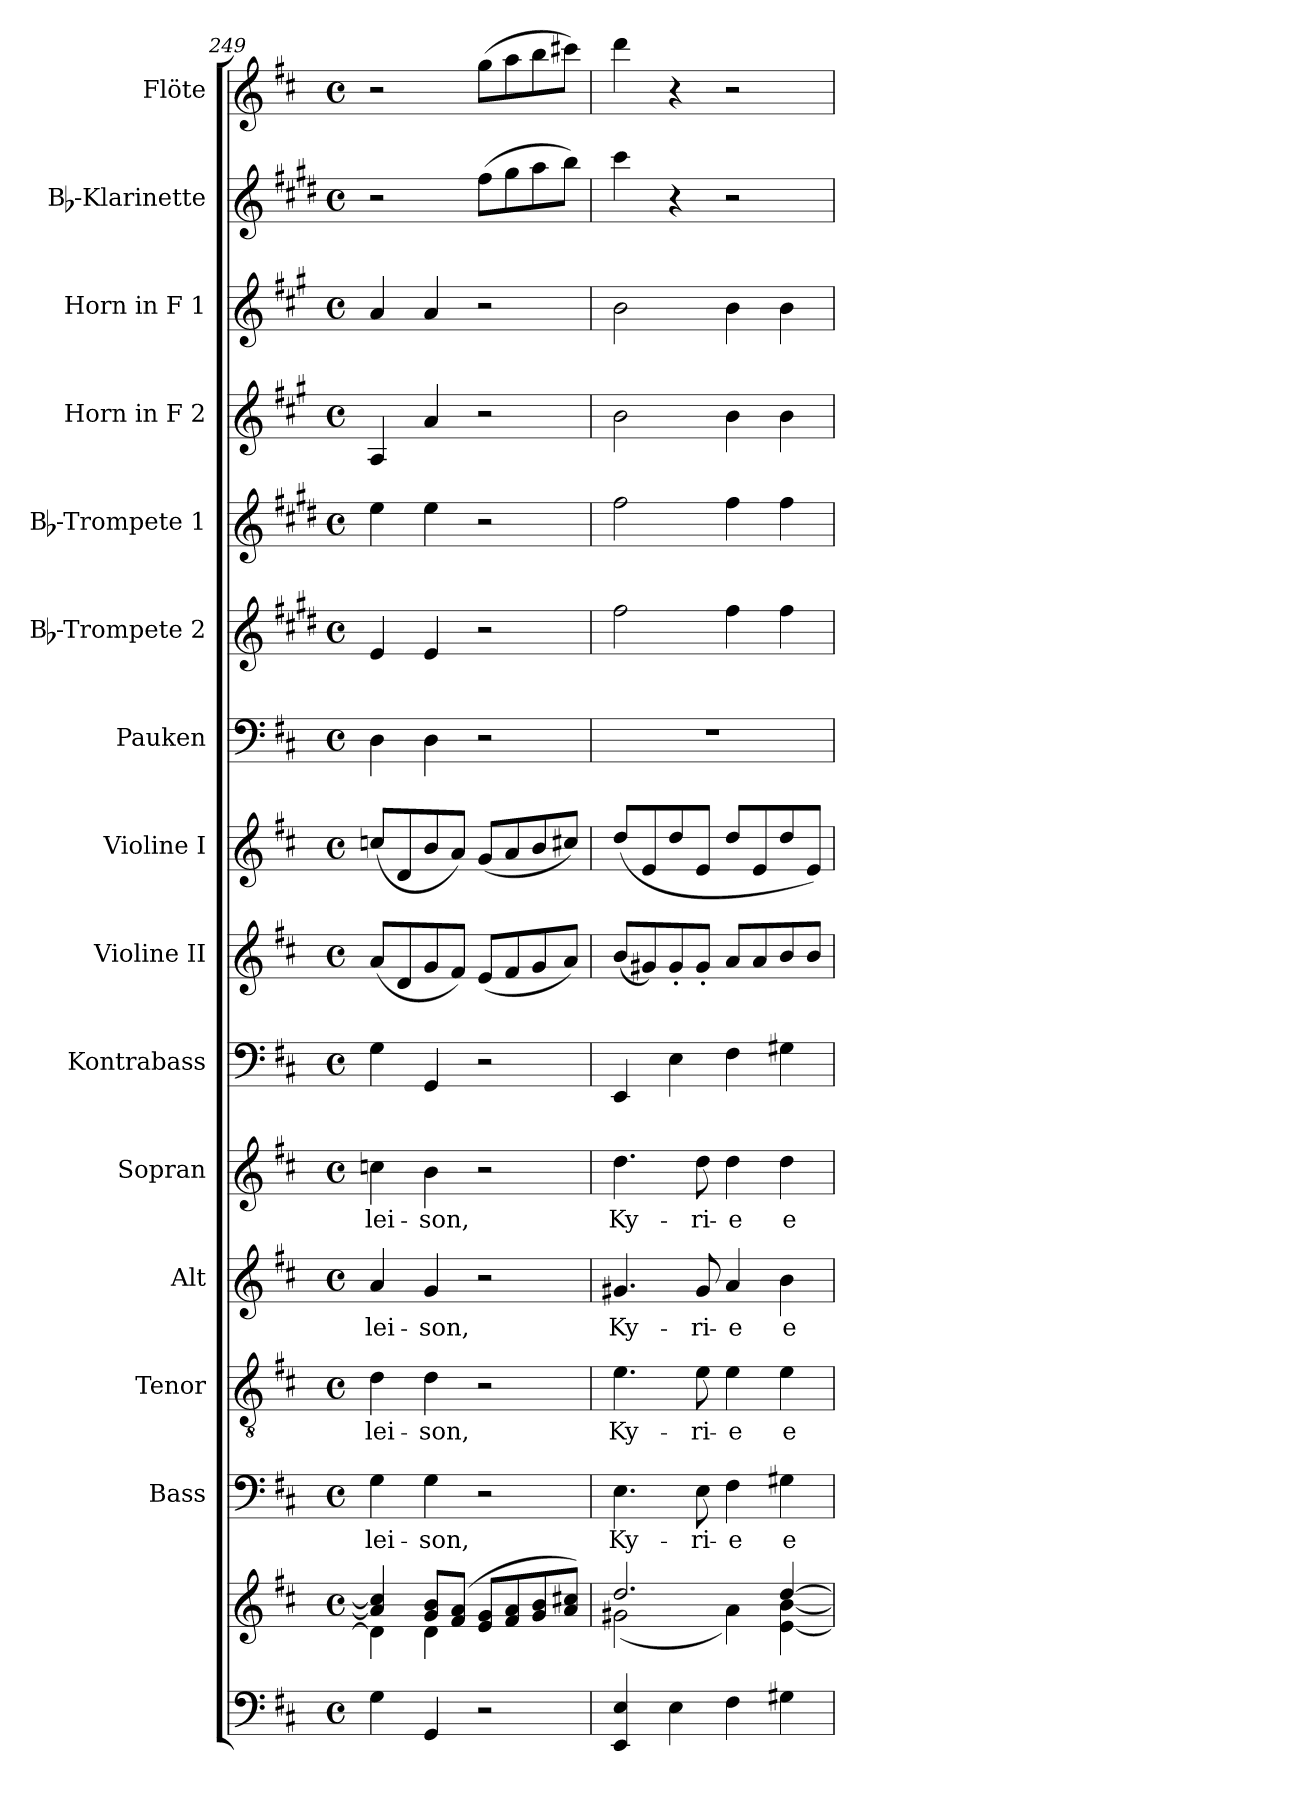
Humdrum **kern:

**kern	**kern	**kern	**text	**kern	**text	**kern	**text	**kern	**text	**kern	**kern	**kern	**kern	**kern	**kern	**kern	**kern	**kern	**kern
*part15	*part15	*part14	*part14	*part13	*part13	*part12	*part12	*part11	*part11	*part10	*part9	*part8	*part7	*part6	*part5	*part4	*part3	*part2	*part1
*staff16	*staff15	*staff14	*staff14	*staff13	*staff13	*staff12	*staff12	*staff11	*staff11	*staff10	*staff9	*staff8	*staff7	*staff6	*staff5	*staff4	*staff3	*staff2	*staff1
*	*	*I"Bass	*	*I"Tenor	*	*I"Alt	*	*I"Sopran	*	*I"Kontrabass	*I"Violine II	*I"Violine I	*I"Pauken	*I"Bb-Trompete 2	*I"Bb-Trompete 1	*I"Horn in F 2	*I"Horn in F 1	*I"Bb-Klarinette	*I"Flöte
*	*	*I'B.	*	*I'T.	*	*I'A.	*	*I'S.	*	*I'Kb.	*I'Vl. II	*I'Vl. I	*I'Pk.	*I'Bb Trp. 2	*I'Bb Trp. 1	*	*	*I'Bb Kl.	*I'Fl.
*clefF4	*clefG2	*clefF4	*	*clefGv2	*	*clefG2	*	*clefG2	*	*clefF4	*clefG2	*clefG2	*clefF4	*clefG2	*clefG2	*clefG2	*clefG2	*clefG2	*clefG2
*	*	*	*	*	*	*	*	*	*	*ITrd7c12	*	*	*	*ITrd1c2	*ITrd1c2	*ITrd4c7	*ITrd4c7	*ITrd1c2	*
*k[f#c#]	*k[f#c#]	*k[f#c#]	*	*k[f#c#]	*	*k[f#c#]	*	*k[f#c#]	*	*k[f#c#]	*k[f#c#]	*k[f#c#]	*k[f#c#]	*k[f#c#]	*k[f#c#]	*k[f#c#]	*k[f#c#]	*k[f#c#]	*k[f#c#]
*D:	*D:	*D:	*	*D:	*	*D:	*	*D:	*	*D:	*D:	*D:	*D:	*D:	*D:	*D:	*D:	*D:	*D:
*M4/4	*M4/4	*M4/4	*	*M4/4	*	*M4/4	*	*M4/4	*	*M4/4	*M4/4	*M4/4	*M4/4	*M4/4	*M4/4	*M4/4	*M4/4	*M4/4	*M4/4
*met(c)	*met(c)	*met(c)	*	*met(c)	*	*met(c)	*	*met(c)	*	*met(c)	*met(c)	*met(c)	*met(c)	*met(c)	*met(c)	*met(c)	*met(c)	*met(c)	*met(c)
=249	=249	=249	=249	=249	=249	=249	=249	=249	=249	=249	=249	=249	=249	=249	=249	=249	=249	=249	=249
*	*^	*	*	*	*	*	*	*	*	*	*	*	*	*	*	*	*	*	*
!	!	!	!	!LO:LY:b	!	!LO:LY:b	!	!LO:LY:b	!	!LO:LY:b	!	!	!	!	!	!	!	!	!	!
4G\	4a/] 4cc/]	4d\]	4G\	-lei-	4d\	-lei-	4a/	-lei-	4ccn\	-lei-	4GG\	(<8a/L	(<8ccn/L	4D\	4d/	4dd\	4D/	4d/	2r	2r
.	.	.	.	.	.	.	.	.	.	.	.	8d/	8d/	.	.	.	.	.	.	.
!	!	!	!	!LO:LY:b	!	!LO:LY:b	!	!LO:LY:b	!	!LO:LY:b	!	!	!	!	!	!	!	!	!	!
4GG/	8g/ 8b/L	4d\	4G\	-son,	4d\	-son,	4g/	-son,	4b\	-son,	4GGG/	8g/	8b/	4D\	4d/	4dd\	4d/	4d/	.	.
.	(<8f#/ 8a/J	.	.	.	.	.	.	.	.	.	.	8f#/J)	8a/J)	.	.	.	.	.	.	.
2r	8e/ 8g/L	2ryy	2r	.	2r	.	2r	.	2r	.	2r	(<8e/L	(<8g/L	2r	2r	2r	2r	2r	(>8ee\L	(>8gg\L
.	8f#/ 8a/	.	.	.	.	.	.	.	.	.	.	8f#/	8a/	.	.	.	.	.	8ff#\	8aa\
.	8g/ 8b/	.	.	.	.	.	.	.	.	.	.	8g/	8b/	.	.	.	.	.	8gg\	8bb\
.	8a/ 8cc#X/J)	.	.	.	.	.	.	.	.	.	.	8a/J)	8cc#X/J)	.	.	.	.	.	8aa\J)	8ccc#X\J)
=250	=250	=250	=250	=250	=250	=250	=250	=250	=250	=250	=250	=250	=250	=250	=250	=250	=250	=250	=250	=250
!	!	!	!	!LO:LY:b	!	!LO:LY:b	!	!LO:LY:b	!	!LO:LY:b	!	!	!	!	!	!	!	!	!	!
4EE/ 4E/	2.dd/	(<2g#X\	4.E\	Ky-	4.e\	Ky-	4.g#X/	Ky-	4.dd\	Ky-	4EEE/	(<8b/L	(<8dd/L	1r	2ee\	2ee\	2e\	2e\	4bb\	4ddd\
.	.	.	.	.	.	.	.	.	.	.	.	8g#X/)	8e/	.	.	.	.	.	.	.
4E\	.	.	.	.	.	.	.	.	.	.	4EE\	8g#'</	8dd/	.	.	.	.	.	4r	4r
!	!	!	!	!LO:LY:b	!	!LO:LY:b	!	!LO:LY:b	!	!LO:LY:b	!	!	!	!	!	!	!	!	!	!
.	.	.	8E\	-ri-	8e\	-ri-	8g#/	-ri-	8dd\	-ri-	.	8g#'</J	8e/J	.	.	.	.	.	.	.
!	!	!	!	!LO:LY:b	!	!LO:LY:b	!	!LO:LY:b	!	!LO:LY:b	!	!	!	!	!	!	!	!	!	!
4F#\	.	4a\)	4F#\	-e	4e\	-e	4a/	-e	4dd\	-e	4FF#\	8a/L	8dd/L	.	4ee\	4ee\	4e\	4e\	2r	2r
.	.	.	.	.	.	.	.	.	.	.	.	8a/	8e/	.	.	.	.	.	.	.
!	!	!	!	!LO:LY:b	!	!LO:LY:b	!	!LO:LY:b	!	!LO:LY:b	!	!	!	!	!	!	!	!	!	!
4G#X\	[>4dd/	[<4e\ [<4b\	4G#X\	e-	4e\	e-	4b\	e-	4dd\	e-	4GG#X\	8b/	8dd/	.	4ee\	4ee\	4e\	4e\	.	.
.	.	.	.	.	.	.	.	.	.	.	.	8b/J	8e/J)	.	.	.	.	.	.	.
*	*v	*v	*	*	*	*	*	*	*	*	*	*	*	*	*	*	*	*	*	*
=	=	=	=	=	=	=	=	=	=	=	=	=	=	=	=	=	=	=	=
*-	*-	*-	*-	*-	*-	*-	*-	*-	*-	*-	*-	*-	*-	*-	*-	*-	*-	*-	*-
